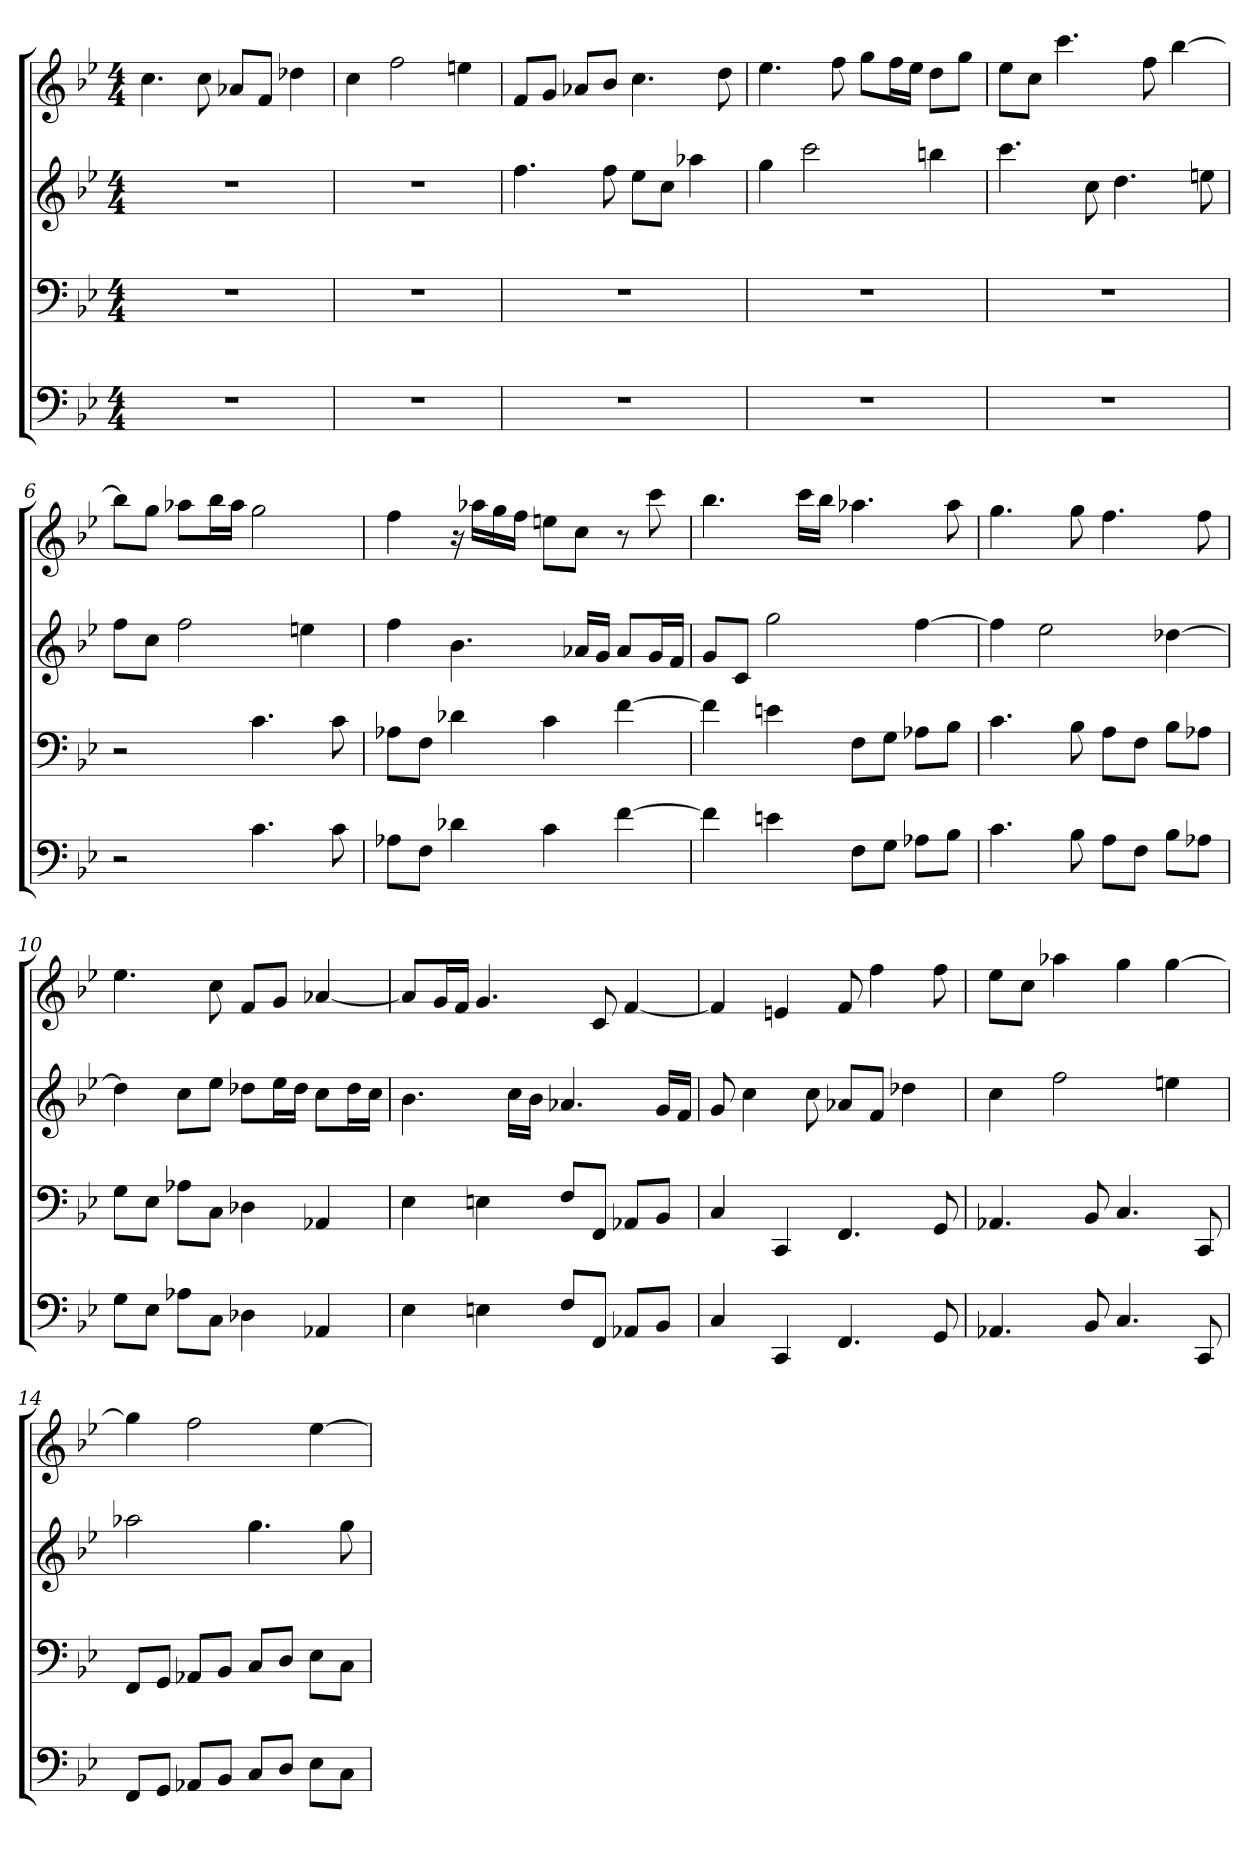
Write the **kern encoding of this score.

**kern	**kern	**kern	**kern
*part4	*part3	*part2	*part1
*staff4	*staff3	*staff2	*staff1
*k[b-e-]	*k[b-e-]	*k[b-e-]	*k[b-e-]
*B-:	*B-:	*B-:	*B-:
*M4/4	*M4/4	*M4/4	*M4/4
=1	=1	=1	=1
1r	1r	1r	4.cc
.	.	.	8cc
.	.	.	8a-XL
.	.	.	8fJ
.	.	.	4dd-X
=2	=2	=2	=2
1r	1r	1r	4cc
.	.	.	2ff
.	.	.	4een
=3	=3	=3	=3
1r	1r	4.ff	8fL
.	.	.	8gJ
.	.	.	8a-XL
.	.	8ff	8b-J
.	.	8ee-L	4.cc
.	.	8ccJ	.
.	.	4aa-X	.
.	.	.	8dd
=4	=4	=4	=4
1r	1r	4gg	4.ee-
.	.	2ccc	.
.	.	.	8ff
.	.	.	8ggL
.	.	.	16ffL
.	.	.	16ee-JJ
.	.	4bbn	8ddL
.	.	.	8ggJ
=5	=5	=5	=5
1r	1r	4.ccc	8ee-L
.	.	.	8ccJ
.	.	.	4.ccc
.	.	8cc	.
.	.	4.dd	.
.	.	.	8ff
.	.	.	[4bb-
.	.	8een	.
=6	=6	=6	=6
2r	2r	8ffL	8bb-L]
.	.	8ccJ	8ggJ
.	.	2ff	8aa-XL
.	.	.	16bb-L
.	.	.	16aa-JJ
4.c	4.c	.	2gg
.	.	4een	.
8c	8c	.	.
=7	=7	=7	=7
8A-XL	8A-XL	4ff	4ff
8FJ	8FJ	.	.
4d-X	4d-X	4.b-	16r
.	.	.	16aa-XLL
.	.	.	16gg
.	.	.	16ffJJ
4c	4c	.	8eenL
.	.	16a-XLL	8ccJ
.	.	16gJJ	.
[4f	[4f	8a-L	8r
.	.	16gL	8ccc
.	.	16fJJ	.
=8	=8	=8	=8
4f]	4f]	8gL	4.bb-
.	.	8cJ	.
4en	4en	2gg	.
.	.	.	16cccLL
.	.	.	16bb-JJ
8FL	8FL	.	4.aa-X
8GJ	8GJ	.	.
8A-XL	8A-XL	[4ff	.
8B-J	8B-J	.	8aa-
=9	=9	=9	=9
4.c	4.c	4ff]	4.gg
.	.	2ee-	.
8B-	8B-	.	8gg
8AL	8AL	.	4.ff
8FJ	8FJ	.	.
8B-L	8B-L	[4dd-X	.
8A-XJ	8A-XJ	.	8ff
=10	=10	=10	=10
8GL	8GL	4dd-]	4.ee-
8E-J	8E-J	.	.
8A-XL	8A-XL	8ccL	.
8CJ	8CJ	8ee-J	8cc
4D-X	4D-X	8dd-XL	8fL
.	.	16ee-L	8gJ
.	.	16dd-JJ	.
4AA-X	4AA-X	8ccL	[4a-X
.	.	16dd-L	.
.	.	16ccJJ	.
=11	=11	=11	=11
4E-	4E-	4.b-	8a-L]
.	.	.	16gL
.	.	.	16fJJ
4En	4En	.	4.g
.	.	16ccLL	.
.	.	16b-JJ	.
8FL	8FL	4.a-X	.
8FFJ	8FFJ	.	8c
8AA-XL	8AA-XL	.	[4f
8BB-J	8BB-J	16gLL	.
.	.	16fJJ	.
=12	=12	=12	=12
4C	4C	8g	4f]
.	.	4cc	.
4CC	4CC	.	4en
.	.	8cc	.
4.FF	4.FF	8a-XL	8f
.	.	8fJ	4ff
.	.	4dd-X	.
8GG	8GG	.	8ff
=13	=13	=13	=13
4.AA-X	4.AA-X	4cc	8ee-L
.	.	.	8ccJ
.	.	2ff	4aa-X
8BB-	8BB-	.	.
4.C	4.C	.	4gg
.	.	4een	[4gg
8CC	8CC	.	.
=14	=14	=14	=14
8FFL	8FFL	2aa-X	4gg]
8GGJ	8GGJ	.	.
8AA-XL	8AA-XL	.	2ff
8BB-J	8BB-J	.	.
8CL	8CL	4.gg	.
8DJ	8DJ	.	.
8E-L	8E-L	.	[4ee-
8CJ	8CJ	8gg	.
=	=	=	=
*-	*-	*-	*-
